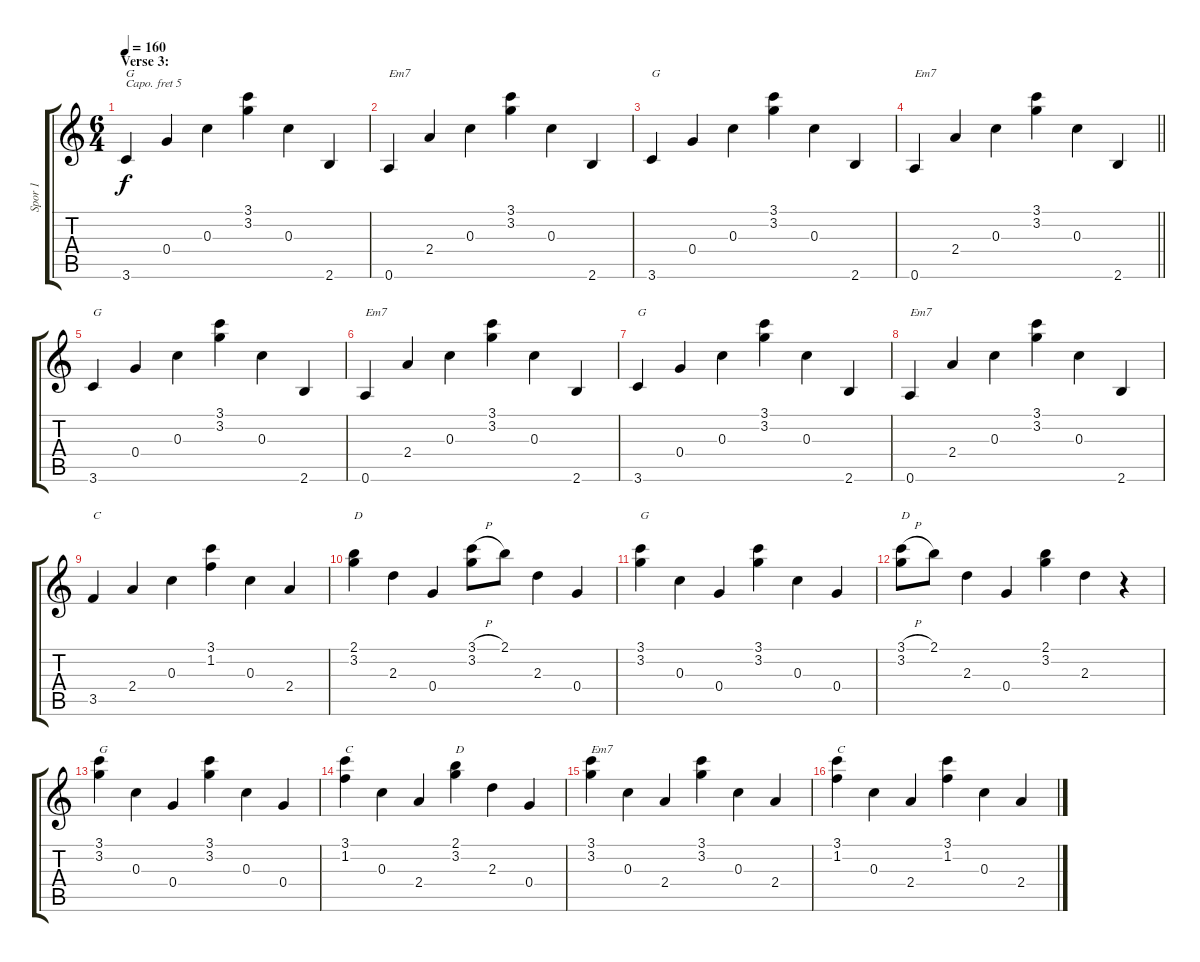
\track ("Spor 1" "Spor 1") {instrument acousticguitarsteel}
\staff {score tabs}
\capo 5
\tuning (E4 B3 G3 D3 A2 E2) {hide}
\ts (6 4)
\section ("" "Verse 3:")
\tempo 160
\clef g2
\ks c
3.6.4{txt "G" dy f} 0.4.4 0.3.4 (3.1 3.2).4 0.3.4 2.6.4 |
0.6.4{txt "Em7"} 2.4.4 0.3.4 (3.1 3.2).4 0.3.4 2.6.4 |
3.6.4{txt "G"} 0.4.4 0.3.4 (3.1 3.2).4 0.3.4 2.6.4 |
\barLineRight lightlight
0.6.4{txt "Em7"} 2.4.4 0.3.4 (3.1 3.2).4 0.3.4 2.6.4 |
3.6.4{txt "G"} 0.4.4 0.3.4 (3.1 3.2).4 0.3.4 2.6.4 |
0.6.4{txt "Em7"} 2.4.4 0.3.4 (3.1 3.2).4 0.3.4 2.6.4 |
3.6.4{txt "G"} 0.4.4 0.3.4 (3.1 3.2).4 0.3.4 2.6.4 |
0.6.4{txt "Em7"} 2.4.4 0.3.4 (3.1 3.2).4 0.3.4 2.6.4 |
3.5.4{txt "C"} 2.4.4 0.3.4 (3.1 1.2).4 0.3.4 2.4.4 |
(2.1 3.2).4{txt "D"} 2.3.4 0.4.4 (3.1{h} 3.2).8 2.1.8 2.3.4 0.4.4 |
(3.1 3.2).4{txt "G"} 0.3.4 0.4.4 (3.1 3.2).4 0.3.4 0.4.4 |
(3.1{h} 3.2).8{txt "D"} 2.1.8 2.3.4 0.4.4 (2.1 3.2).4 2.3.4 r.4 |
(3.1 3.2).4{txt "G"} 0.3.4 0.4.4 (3.1 3.2).4 0.3.4 0.4.4 |
(3.1 1.2).4{txt "C"} 0.3.4 2.4.4 (2.1 3.2).4{txt "D"} 2.3.4 0.4.4 |
(3.1 3.2).4{txt "Em7"} 0.3.4 2.4.4 (3.1 3.2).4 0.3.4 2.4.4 |
(3.1 1.2).4{txt "C"} 0.3.4 2.4.4 (3.1 1.2).4 0.3.4 2.4.4
